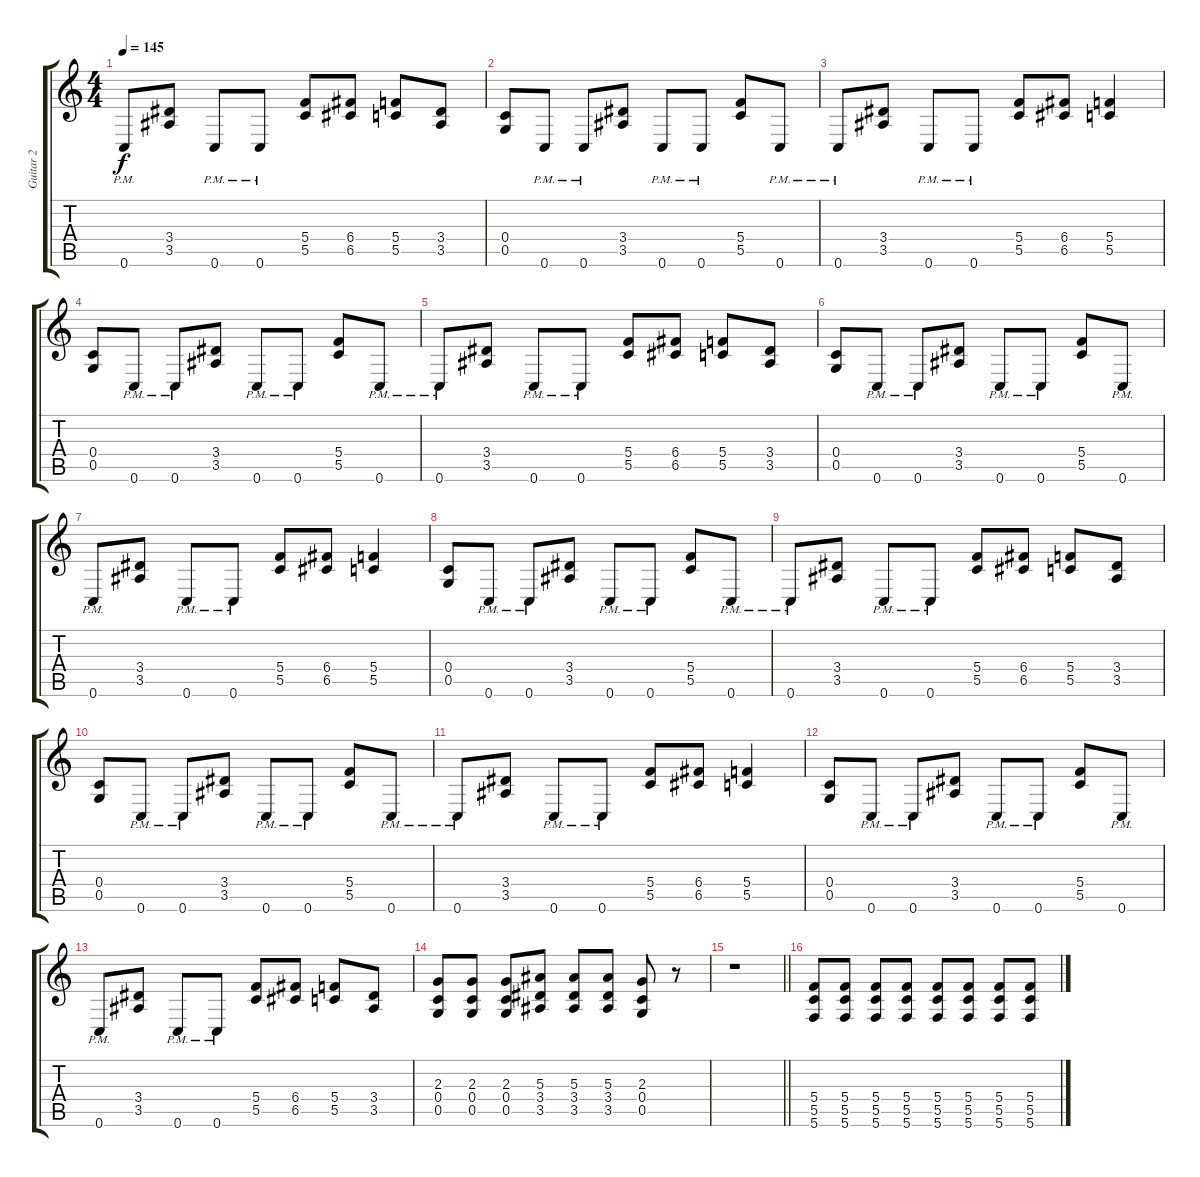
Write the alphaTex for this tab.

\track ("Guitar 2" "Guitar 2") {instrument distortionguitar}
\staff {score tabs}
\tuning (D4 A3 F3 C3 G2 C2) {hide}
\ts (4 4)
\tempo 145
\clef g2
\ks c
0.6{pm}.8{dy f} (3.4 3.5).8 0.6{pm}.8 0.6{pm}.8 (5.4 5.5).8 (6.4 6.5).8 (5.4 5.5).8 (3.4 3.5).8 |
(0.4 0.5).8 0.6{pm}.8 0.6{pm}.8 (3.4 3.5).8 0.6{pm}.8 0.6{pm}.8 (5.4 5.5).8 0.6{pm}.8 |
0.6{pm}.8 (3.4 3.5).8 0.6{pm}.8 0.6{pm}.8 (5.4 5.5).8 (6.4 6.5).8 (5.4 5.5).4 |
(0.4 0.5).8 0.6{pm}.8 0.6{pm}.8 (3.4 3.5).8 0.6{pm}.8 0.6{pm}.8 (5.4 5.5).8 0.6{pm}.8 |
0.6{pm}.8 (3.4 3.5).8 0.6{pm}.8 0.6{pm}.8 (5.4 5.5).8 (6.4 6.5).8 (5.4 5.5).8 (3.4 3.5).8 |
(0.4 0.5).8 0.6{pm}.8 0.6{pm}.8 (3.4 3.5).8 0.6{pm}.8 0.6{pm}.8 (5.4 5.5).8 0.6{pm}.8 |
0.6{pm}.8 (3.4 3.5).8 0.6{pm}.8 0.6{pm}.8 (5.4 5.5).8 (6.4 6.5).8 (5.4 5.5).4 |
(0.4 0.5).8 0.6{pm}.8 0.6{pm}.8 (3.4 3.5).8 0.6{pm}.8 0.6{pm}.8 (5.4 5.5).8 0.6{pm}.8 |
0.6{pm}.8 (3.4 3.5).8 0.6{pm}.8 0.6{pm}.8 (5.4 5.5).8 (6.4 6.5).8 (5.4 5.5).8 (3.4 3.5).8 |
(0.4 0.5).8 0.6{pm}.8 0.6{pm}.8 (3.4 3.5).8 0.6{pm}.8 0.6{pm}.8 (5.4 5.5).8 0.6{pm}.8 |
0.6{pm}.8 (3.4 3.5).8 0.6{pm}.8 0.6{pm}.8 (5.4 5.5).8 (6.4 6.5).8 (5.4 5.5).4 |
(0.4 0.5).8 0.6{pm}.8 0.6{pm}.8 (3.4 3.5).8 0.6{pm}.8 0.6{pm}.8 (5.4 5.5).8 0.6{pm}.8 |
0.6{pm}.8 (3.4 3.5).8 0.6{pm}.8 0.6{pm}.8 (5.4 5.5).8 (6.4 6.5).8 (5.4 5.5).8 (3.4 3.5).8 |
(2.3 0.4 0.5).8 (2.3 0.4 0.5).8 (2.3 0.4 0.5).8 (5.3 3.4 3.5).8 (5.3 3.4 3.5).8 (5.3 3.4 3.5).8 (2.3 0.4 0.5).8 r.8 |
\barLineRight lightlight
r.1 |
(5.4 5.5 5.6).8 (5.4 5.5 5.6).8 (5.4 5.5 5.6).8 (5.4 5.5 5.6).8 (5.4 5.5 5.6).8 (5.4 5.5 5.6).8 (5.4 5.5 5.6).8 (5.4 5.5 5.6).8
